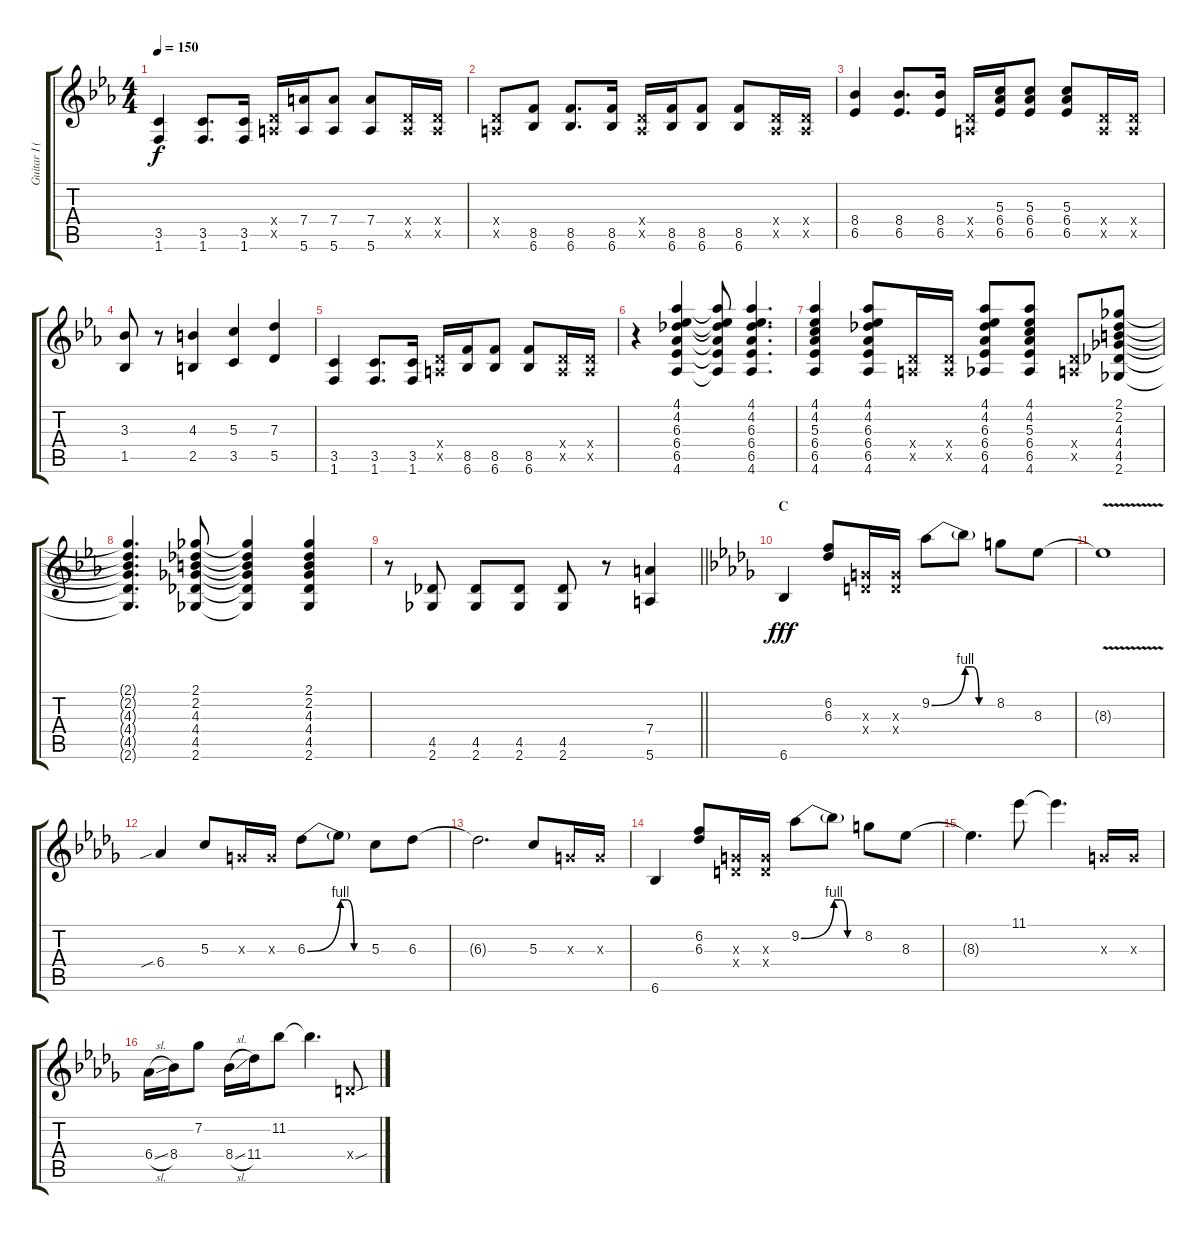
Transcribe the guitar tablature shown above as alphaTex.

\track ("Guitar I (Hirasawa Yui)" "Guitar I (") {instrument overdrivenguitar}
\staff {score tabs}
\tuning (E4 B3 G3 D3 A2 E2) {hide}
\ts (4 4)
\tempo 150
\clef g2
\ks eb
(3.5 1.6).4{dy f} (3.5 1.6).8{d} (3.5 1.6).16 (0.4{x} 0.5{x}).16 (7.4 5.6).16 (7.4 5.6).8 (7.4 5.6).8 (0.4{x} 0.5{x}).16 (0.4{x} 0.5{x}).16 |
(0.4{x} 0.5{x}).8 (8.5 6.6).8 (8.5 6.6).8{d} (8.5 6.6).16 (0.4{x} 0.5{x}).16 (8.5 6.6).16 (8.5 6.6).8 (8.5 6.6).8 (0.4{x} 0.5{x}).16 (0.4{x} 0.5{x}).16 |
(8.4 6.5).4 (8.4 6.5).8{d} (8.4 6.5).16 (0.4{x} 0.5{x}).16 (5.3 6.4 6.5).16 (5.3 6.4 6.5).8 (5.3 6.4 6.5).8 (0.4{x} 0.5{x}).16 (0.4{x} 0.5{x}).16 |
(3.3 1.5).8 r.8 (4.3 2.5).4 (5.3 3.5).4 (7.3 5.5).4 |
(3.5 1.6).4 (3.5 1.6).8{d} (3.5 1.6).16 (0.4{x} 0.5{x}).16 (8.5 6.6).16 (8.5 6.6).8 (8.5 6.6).8 (0.4{x} 0.5{x}).16 (0.4{x} 0.5{x}).16 |
r.4 (4.1 4.2 6.3 6.4 6.5 4.6).4 (4.1{t} 4.2{t} 6.3{t} 6.4{t} 6.5{t} 4.6{t}).8 (4.1 4.2 6.3 6.4 6.5 4.6).4{d} |
(4.1 4.2 5.3 6.4 6.5 4.6).4 (4.1 4.2 6.3 6.4 6.5 4.6).8 (0.4{x} 0.5{x}).16 (0.4{x} 0.5{x}).16 (4.1 4.2 6.3 6.4 6.5 4.6).8 (4.1 4.2 5.3 6.4 6.5 4.6).8 (0.4{x} 0.5{x}).8 (2.1 2.2 4.3 4.4 4.5 2.6).8 |
(2.1{t} 2.2{t} 4.3{t} 4.4{t} 4.5{t} 2.6{t}).4{d} (2.1 2.2 4.3 4.4 4.5 2.6).8 (2.1{t} 2.2{t} 4.3{t} 4.4{t} 4.5{t} 2.6{t}).4 (2.1 2.2 4.3 4.4 4.5 2.6).4 |
\barLineRight lightlight
r.8 (4.5 2.6).8 (4.5 2.6).8 (4.5 2.6).8 (4.5 2.6).8 r.8 (7.4 5.6).4 |
\section ("" "C")
\ks db
6.6.4{dy fff} (6.2 6.3).8 (0.3{x} 0.4{x}).16 (0.3{x} 0.4{x}).16 9.2{be (bend 0 0 60 4)}.8 9.2{be (custom 0 4 15 4 30 0 60 0) t}.8 8.2.8 8.3.8 |
8.3{v t}.1 |
6.4{sib}.4 5.3.8 0.3{x}.16 0.3{x}.16 6.3{be (bend 0 0 60 4)}.8 6.3{be (custom 0 4 15 4 30 0 60 0) t}.8 5.3.8 6.3.8 |
6.3{t}.2{d} 5.3.8 0.3{x}.16 0.3{x}.16 |
6.6.4 (6.2 6.3).8 (0.3{x} 0.4{x}).16 (0.3{x} 0.4{x}).16 9.2{be (bend 0 0 60 4)}.8 9.2{be (custom 0 4 15 4 30 0 60 0) t}.8 8.2.8 8.3.8 |
8.3{t}.4{d} 11.1.8 11.1{t}.4{d} 0.3{x}.16 0.3{x}.16 |
6.4{sl}.16 8.4.16 7.2.8 8.4{sl}.16 11.4.16 11.2.8 11.2{t}.4{d} 0.4{sou x}.8
